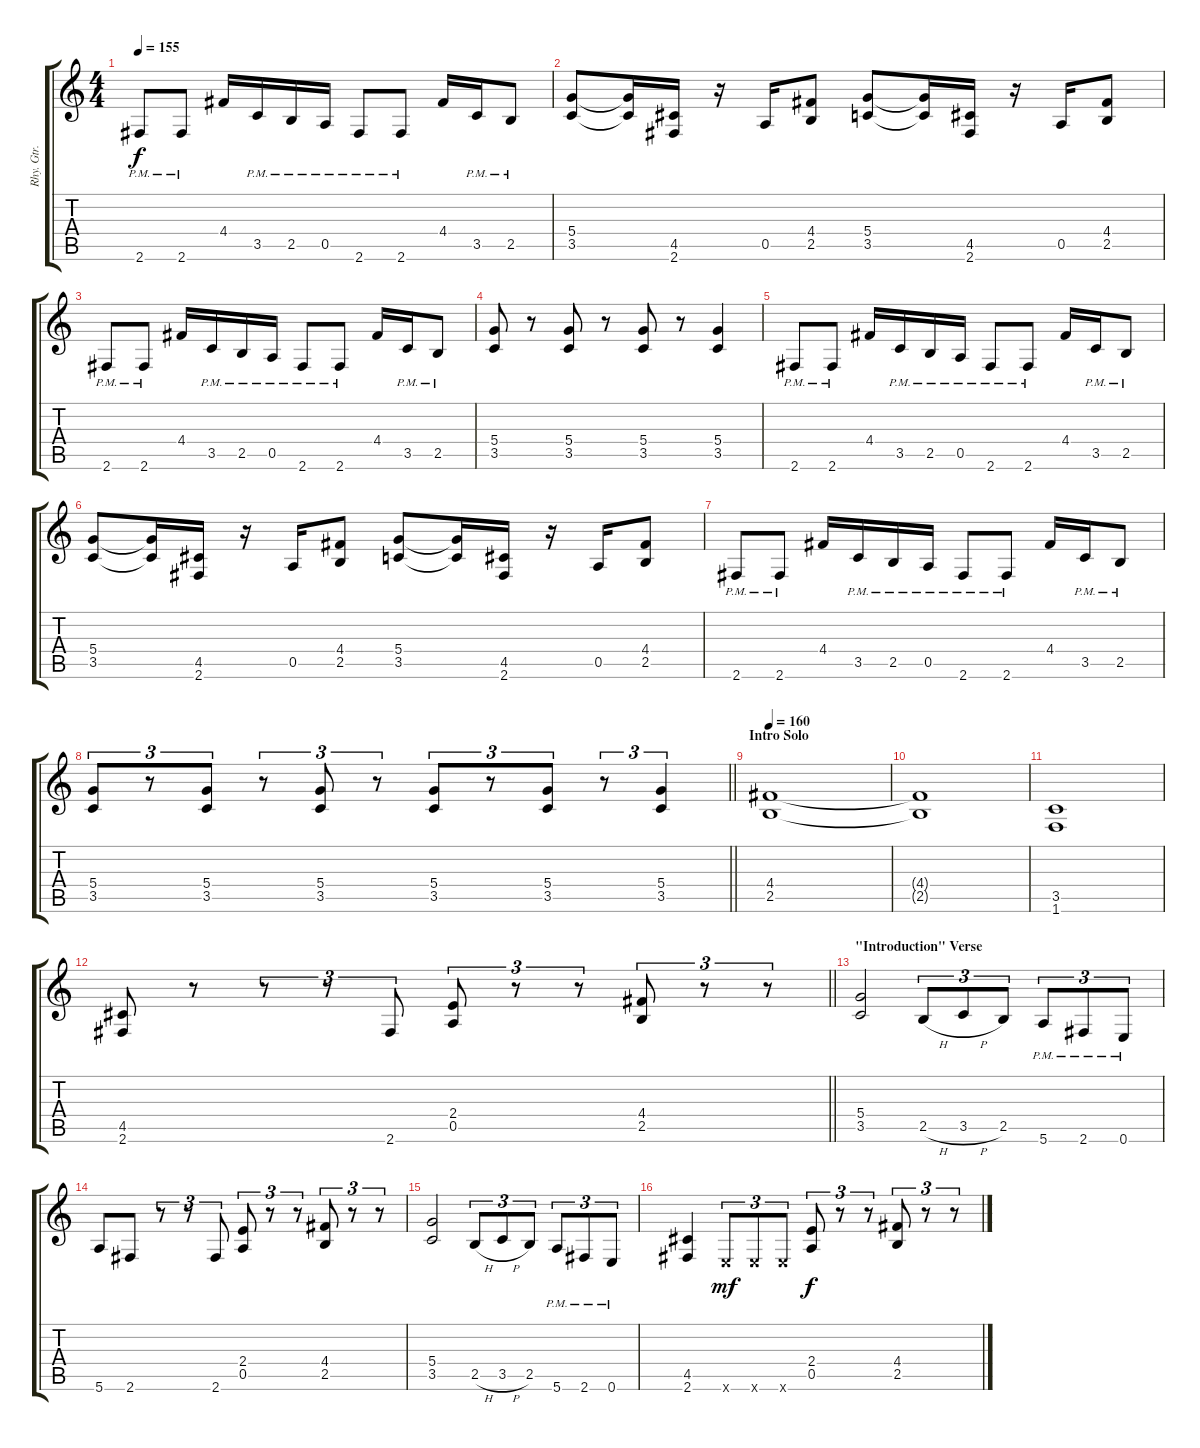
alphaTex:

\track ("Rhy. Gtr. 2" "Rhy. Gtr. ") {instrument distortionguitar}
\staff {score tabs}
\tuning (E4 B3 G3 D3 A2 E2) {hide}
\ts (4 4)
\tempo 155
\clef g2
\ks c
2.6{pm}.8{dy f} 2.6{pm}.8 4.4.16 3.5{pm}.16 2.5{pm}.16 0.5{pm}.16 2.6{pm}.8 2.6{pm}.8 4.4.16 3.5{pm}.16 2.5{pm}.8 |
(5.4 3.5).8 (5.4{t} 3.5{t}).16 (4.5 2.6).16 r.16 0.5.16 (4.4 2.5).8 (5.4 3.5).8 (5.4{t} 3.5{t}).16 (4.5 2.6).16 r.16 0.5.16 (4.4 2.5).8 |
2.6{pm}.8 2.6{pm}.8 4.4.16 3.5{pm}.16 2.5{pm}.16 0.5{pm}.16 2.6{pm}.8 2.6{pm}.8 4.4.16 3.5{pm}.16 2.5{pm}.8 |
(5.4 3.5).8 r.8 (5.4 3.5).8 r.8 (5.4 3.5).8 r.8 (5.4 3.5).4 |
2.6{pm}.8 2.6{pm}.8 4.4.16 3.5{pm}.16 2.5{pm}.16 0.5{pm}.16 2.6{pm}.8 2.6{pm}.8 4.4.16 3.5{pm}.16 2.5{pm}.8 |
(5.4 3.5).8 (5.4{t} 3.5{t}).16 (4.5 2.6).16 r.16 0.5.16 (4.4 2.5).8 (5.4 3.5).8 (5.4{t} 3.5{t}).16 (4.5 2.6).16 r.16 0.5.16 (4.4 2.5).8 |
2.6{pm}.8 2.6{pm}.8 4.4.16 3.5{pm}.16 2.5{pm}.16 0.5{pm}.16 2.6{pm}.8 2.6{pm}.8 4.4.16 3.5{pm}.16 2.5{pm}.8 |
\barLineRight lightlight
(5.4 3.5).8{tu (3 2)} r.8{tu (3 2)} (5.4 3.5).8{tu (3 2)} r.8{tu (3 2)} (5.4 3.5).8{tu (3 2)} r.8{tu (3 2)} (5.4 3.5).8{tu (3 2)} r.8{tu (3 2)} (5.4 3.5).8{tu (3 2)} r.8{tu (3 2)} (5.4 3.5).4{tu (3 2)} |
\section ("" "Intro Solo")
\tempo 160
(4.4 2.5).1 |
(4.4{t} 2.5{t}).1 |
(3.5 1.6).1 |
\barLineRight lightlight
(4.5 2.6).8 r.8 r.8{tu (3 2)} r.8{tu (3 2)} 2.6.8{tu (3 2)} (2.4 0.5).8{tu (3 2)} r.8{tu (3 2)} r.8{tu (3 2)} (4.4 2.5).8{tu (3 2)} r.8{tu (3 2)} r.8{tu (3 2)} |
\section ("" "\"Introduction\" Verse ")
(5.4 3.5).2 2.5{h}.8{tu (3 2)} 3.5{h}.8{tu (3 2)} 2.5.8{tu (3 2)} 5.6{pm}.8{tu (3 2)} 2.6{pm}.8{tu (3 2)} 0.6{pm}.8{tu (3 2)} |
5.6.8 2.6.8 r.8{tu (3 2)} r.8{tu (3 2)} 2.6.8{tu (3 2)} (2.4 0.5).8{tu (3 2)} r.8{tu (3 2)} r.8{tu (3 2)} (4.4 2.5).8{tu (3 2)} r.8{tu (3 2)} r.8{tu (3 2)} |
(5.4 3.5).2 2.5{h}.8{tu (3 2)} 3.5{h}.8{tu (3 2)} 2.5.8{tu (3 2)} 5.6{pm}.8{tu (3 2)} 2.6{pm}.8{tu (3 2)} 0.6{pm}.8{tu (3 2)} |
(4.5 2.6).4 0.6{x}.8{tu (3 2) dy mf} 0.6{x}.8{tu (3 2)} 0.6{x}.8{tu (3 2)} (2.4 0.5).8{tu (3 2) dy f} r.8{tu (3 2)} r.8{tu (3 2)} (4.4 2.5).8{tu (3 2)} r.8{tu (3 2)} r.8{tu (3 2)}
